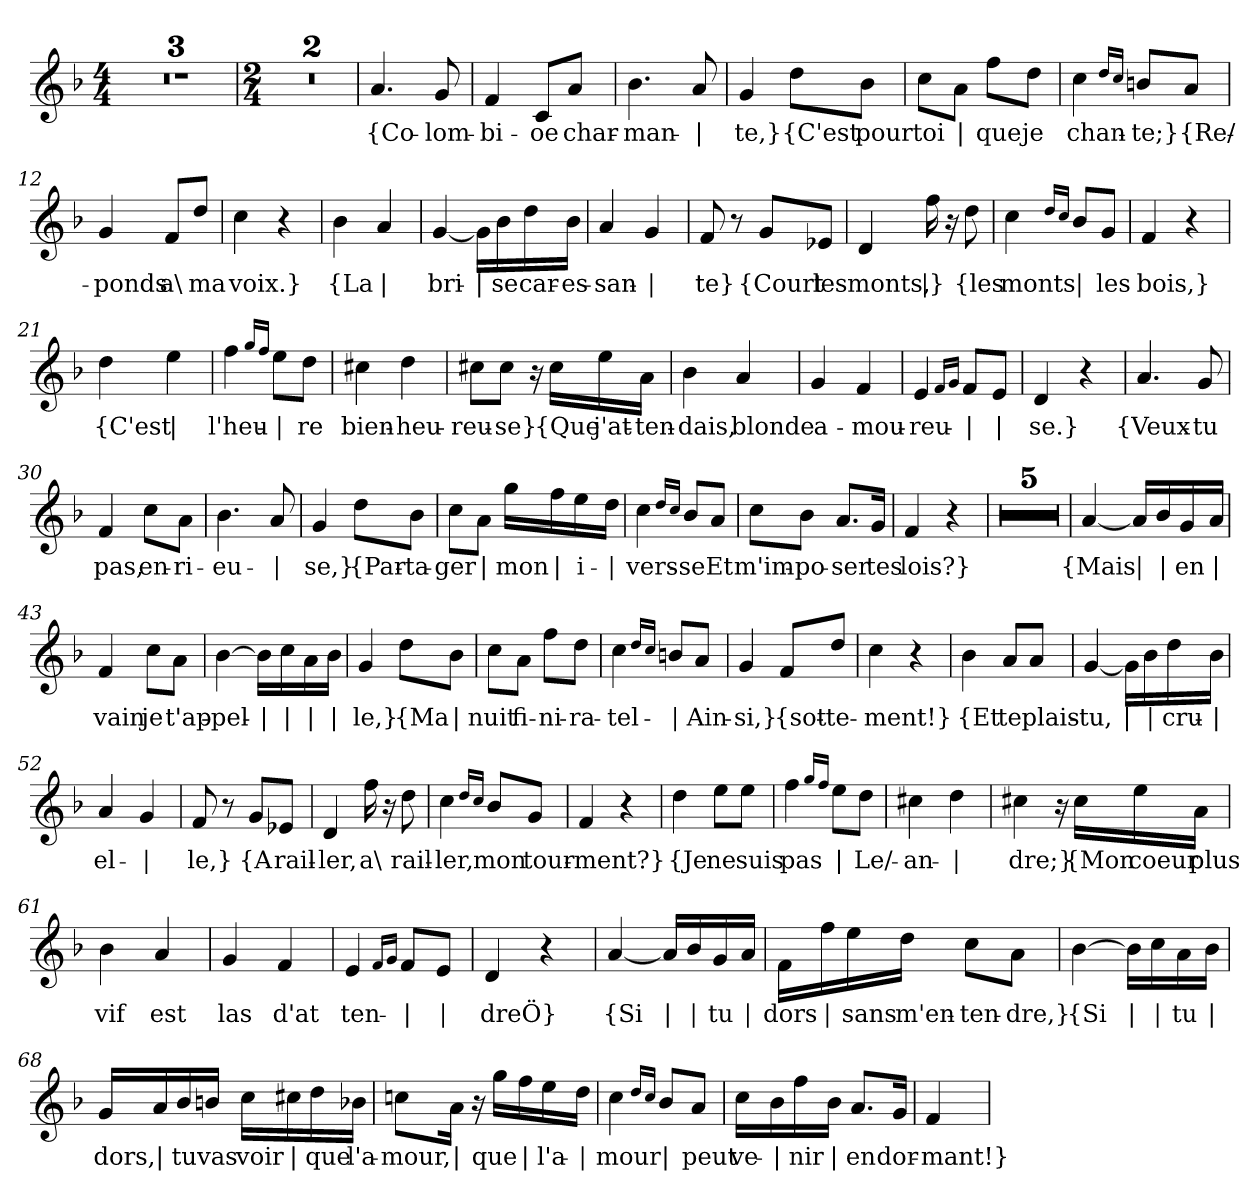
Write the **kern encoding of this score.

**kern	**text
*part1	*part1
*staff1	*staff1
*clefG2	*
*k[b-]	*
*M4/4	*
=1	=1
1r	.
=2	=2
1r	.
=3	=3
1r	.
=4	=4
*M2/4	*
2r	.
=5	=5
2r	.
=6	=6
!	!LO:LY:b
4.a/	{Co-
!	!LO:LY:b
8g/	-lom-
=7	=7
!	!LO:LY:b
4f/	-bi-
!	!LO:LY:b
8c/L	-oe
!	!LO:LY:b
8a/J	char-
=8	=8
!	!LO:LY:b
4.b-\	-man-
!	!LO:LY:b
8a/	|
=9	=9
!	!LO:LY:b
4g/	-te,}
!	!LO:LY:b
8dd\L	{C'est
!	!LO:LY:b
8b-\J	pour
=10	=10
!	!LO:LY:b
8cc\L	toi
!	!LO:LY:b
8a\J	|
!	!LO:LY:b
8ff\L	que
!	!LO:LY:b
8dd\J	je
!!LO:LB:g=z
=11	=11
!	!LO:LY:b
4cc\	chan-
16qdd/LL	.
16qcc/JJ	.
!	!LO:LY:b
8bn/L	-te;}
!	!LO:LY:b
8a/J	{Re/-
=12	=12
!	!LO:LY:b
4g/	-ponds
!	!LO:LY:b
8f/L	a\
!	!LO:LY:b
8dd/J	ma
=13	=13
!	!LO:LY:b
4cc\	voix.}
4r	.
=14	=14
!	!LO:LY:b
4b-\	{La
!	!LO:LY:b
4a/	|
=15	=15
!	!LO:LY:b
[4g/	bri-
!	!LO:LY:b
16g\LL]	|
!	!LO:LY:b
16b-\	-se
!	!LO:LY:b
16dd\	car-
!	!LO:LY:b
16b-\JJ	-es-
=16	=16
!	!LO:LY:b
4a/	-san-
!	!LO:LY:b
4g/	|
=17	=17
!	!LO:LY:b
8f/	-te}
8r	.
!	!LO:LY:b
8g/L	{Court
!	!LO:LY:b
8e-X/J	les
=18	=18
!	!LO:LY:b
4d/	monts,
!	!LO:LY:b
16ff\	|}
16r	.
!	!LO:LY:b
8dd\	{les
!!LO:LB:g=z
=19	=19
!	!LO:LY:b
4cc\	monts
16qdd/LL	.
16qcc/JJ	.
!	!LO:LY:b
8b-/L	|
!	!LO:LY:b
8g/J	les
=20	=20
!	!LO:LY:b
4f/	bois,}
4r	.
=21	=21
!	!LO:LY:b
4dd\	{C'est
!	!LO:LY:b
4ee\	|
=22	=22
!	!LO:LY:b
4ff\	l'heu-
16qgg/LL	.
16qff/JJ	.
!	!LO:LY:b
8ee\L	|
!	!LO:LY:b
8dd\J	-re
=23	=23
!	!LO:LY:b
4cc#X\	bien-
!	!LO:LY:b
4dd\	-heu-
=24	=24
!	!LO:LY:b
8cc#X\L	-reu-
!	!LO:LY:b
8cc#\J	-se}
16r	.
!	!LO:LY:b
16cc#\LL	{Que
!	!LO:LY:b
16ee\	j'at-
!	!LO:LY:b
16a\JJ	-ten-
=25	=25
!	!LO:LY:b
4b-\	-dais,
!	!LO:LY:b
4a/	blonde
=26	=26
!	!LO:LY:b
4g/	a-
!	!LO:LY:b
4f/	-mou-
!!LO:LB:g=z
=27	=27
!	!LO:LY:b
4e/	-reu-
16qf/LL	.
16qg/JJ	.
!	!LO:LY:b
8f/L	|
!	!LO:LY:b
8e/J	|
=28	=28
!	!LO:LY:b
4d/	-se.}
4r	.
=29	=29
!	!LO:LY:b
4.a/	{Veux-
!	!LO:LY:b
8g/	-tu
=30	=30
!	!LO:LY:b
4f/	pas,
!	!LO:LY:b
8cc\L	en-
!	!LO:LY:b
8a\J	-ri-
=31	=31
!	!LO:LY:b
4.b-\	-eu-
!	!LO:LY:b
8a/	|
=32	=32
!	!LO:LY:b
4g/	-se,}
!	!LO:LY:b
8dd\L	{Par-
!	!LO:LY:b
8b-\J	-ta-
=33	=33
!	!LO:LY:b
8cc\L	-ger
!	!LO:LY:b
8a\J	|
!	!LO:LY:b
16gg\LL	mon
!	!LO:LY:b
16ff\	|
!	!LO:LY:b
16ee\	i-
!	!LO:LY:b
16dd\JJ	|
=34	=34
!	!LO:LY:b
4cc\	-vers-
16qdd/LL	.
16qcc/JJ	.
!	!LO:LY:b
8b-/L	-se
!	!LO:LY:b
8a/J	Et
!!LO:LB:g=z
=35	=35
!	!LO:LY:b
8cc\L	m'im-
!	!LO:LY:b
8b-\J	-po-
!	!LO:LY:b
8.a/L	-ser
!	!LO:LY:b
16g/Jk	tes
=36	=36
!	!LO:LY:b
4f/	lois?}
4r	.
=37	=37
2r	.
=38	=38
2r	.
=39	=39
2r	.
=40	=40
2r	.
=41	=41
2r	.
=42	=42
!	!LO:LY:b
[4a/	{Mais
!	!LO:LY:b
16a/LL]	|
!	!LO:LY:b
16b-/	|
!	!LO:LY:b
16g/	en
!	!LO:LY:b
16a/JJ	|
=43	=43
!	!LO:LY:b
4f/	vain
!	!LO:LY:b
8cc\L	je
!	!LO:LY:b
8a\J	t'ap-
=44	=44
!	!LO:LY:b
[4b-\	-pel-
!	!LO:LY:b
16b-\LL]	|
!	!LO:LY:b
16cc\	|
!	!LO:LY:b
16a\	|
!	!LO:LY:b
16b-\JJ	|
=45	=45
!	!LO:LY:b
4g/	-le,}
!	!LO:LY:b
8dd\L	{Ma
!	!LO:LY:b
8b-\J	|
!!LO:LB:g=z
=46	=46
!	!LO:LY:b
8cc\L	nuit
!	!LO:LY:b
8a\J	fi-
!	!LO:LY:b
8ff\L	-ni-
!	!LO:LY:b
8dd\J	-ra-
=47	=47
!	!LO:LY:b
4cc\	tel-
16qdd/LL	.
16qcc/JJ	.
!	!LO:LY:b
8bn/L	|
!	!LO:LY:b
8a/J	Ain-
=48	=48
!	!LO:LY:b
4g/	-si,}
!	!LO:LY:b
8f/L	{sot-
!	!LO:LY:b
8dd/J	-te-
=49	=49
!	!LO:LY:b
4cc\	-ment!}
4r	.
=50	=50
!	!LO:LY:b
4b-\	{Et
!	!LO:LY:b
8a/L	te
!	!LO:LY:b
8a/J	plais-
=51	=51
!	!LO:LY:b
[4g/	tu,
!	!LO:LY:b
16g\LL]	|
!	!LO:LY:b
16b-\	|
!	!LO:LY:b
16dd\	cru-
!	!LO:LY:b
16b-\JJ	|
=52	=52
!	!LO:LY:b
4a/	-el-
!	!LO:LY:b
4g/	|
=53	=53
!	!LO:LY:b
8f/	-le,}
8r	.
!	!LO:LY:b
8g/L	{A
!	!LO:LY:b
8e-X/J	rail-
!!LO:LB:g=z
=54	=54
!	!LO:LY:b
4d/	-ler,
!	!LO:LY:b
16ff\	a\
16r	.
!	!LO:LY:b
8dd\	rail-
=55	=55
!	!LO:LY:b
4cc\	-ler,
16qdd/LL	.
16qcc/JJ	.
!	!LO:LY:b
8b-/L	mon
!	!LO:LY:b
8g/J	tour-
=56	=56
!	!LO:LY:b
4f/	-ment?}
4r	.
=57	=57
!	!LO:LY:b
4dd\	{Je
!	!LO:LY:b
8ee\L	ne
!	!LO:LY:b
8ee\J	suis
=58	=58
!	!LO:LY:b
4ff\	pas
16qgg/LL	.
16qff/JJ	.
!	!LO:LY:b
8ee\L	|
!	!LO:LY:b
8dd\J	Le/-
=59	=59
!	!LO:LY:b
4cc#X\	-an-
!	!LO:LY:b
4dd\	|
=60	=60
!	!LO:LY:b
4cc#X\	-dre;}
16r	.
!	!LO:LY:b
16cc#\LL	{Mon
!	!LO:LY:b
16ee\	coeur
!	!LO:LY:b
16a\JJ	plus
=61	=61
!	!LO:LY:b
4b-\	vif
!	!LO:LY:b
4a/	est
!!LO:LB:g=z
=62	=62
!	!LO:LY:b
4g/	las
!	!LO:LY:b
4f/	d'at
=63	=63
!	!LO:LY:b
4e/	-ten-
16qf/LL	.
16qg/JJ	.
!	!LO:LY:b
8f/L	|
!	!LO:LY:b
8e/J	|
=64	=64
!	!LO:LY:b
4d/	-dreÖ}
4r	.
=65	=65
!	!LO:LY:b
[4a/	{Si
!	!LO:LY:b
16a/LL]	|
!	!LO:LY:b
16b-/	|
!	!LO:LY:b
16g/	tu
!	!LO:LY:b
16a/JJ	|
=66	=66
!	!LO:LY:b
16f\LL	dors
!	!LO:LY:b
16ff\	|
!	!LO:LY:b
16ee\	sans
!	!LO:LY:b
16dd\JJ	m'en-
!	!LO:LY:b
8cc\L	-ten-
!	!LO:LY:b
8a\J	-dre,}
=67	=67
!	!LO:LY:b
[4b-\	{Si
!	!LO:LY:b
16b-\LL]	|
!	!LO:LY:b
16cc\	|
!	!LO:LY:b
16a\	tu
!	!LO:LY:b
16b-\JJ	|
!!LO:LB:g=z
=68	=68
!	!LO:LY:b
16g/LL	dors,
!	!LO:LY:b
16a/	|
!	!LO:LY:b
16b-/	tu
!	!LO:LY:b
16bn/JJ	vas
!	!LO:LY:b
16cc\LL	voir
!	!LO:LY:b
16cc#X\	|
!	!LO:LY:b
16dd\	que
!	!LO:LY:b
16b-X\JJ	l'a-
=69	=69
!	!LO:LY:b
8ccn\L	-mour,
!	!LO:LY:b
16a\Jk	|
16r	.
!	!LO:LY:b
16gg\LL	que
!	!LO:LY:b
16ff\	|
!	!LO:LY:b
16ee\	l'a-
!	!LO:LY:b
16dd\JJ	|
=70	=70
!	!LO:LY:b
4cc\	-mour
16qdd/LL	.
16qcc/JJ	.
!	!LO:LY:b
8b-/L	|
!	!LO:LY:b
8a/J	peut
=71	=71
!	!LO:LY:b
16cc\LL	ve-
!	!LO:LY:b
16b-\	|
!	!LO:LY:b
16ff\	-nir
!	!LO:LY:b
16b-\JJ	|
!	!LO:LY:b
8.a/L	en
!	!LO:LY:b
16g/Jk	dor-
=72	=72
!	!LO:LY:b
4f/	-mant!}
=	=
*-	*-
